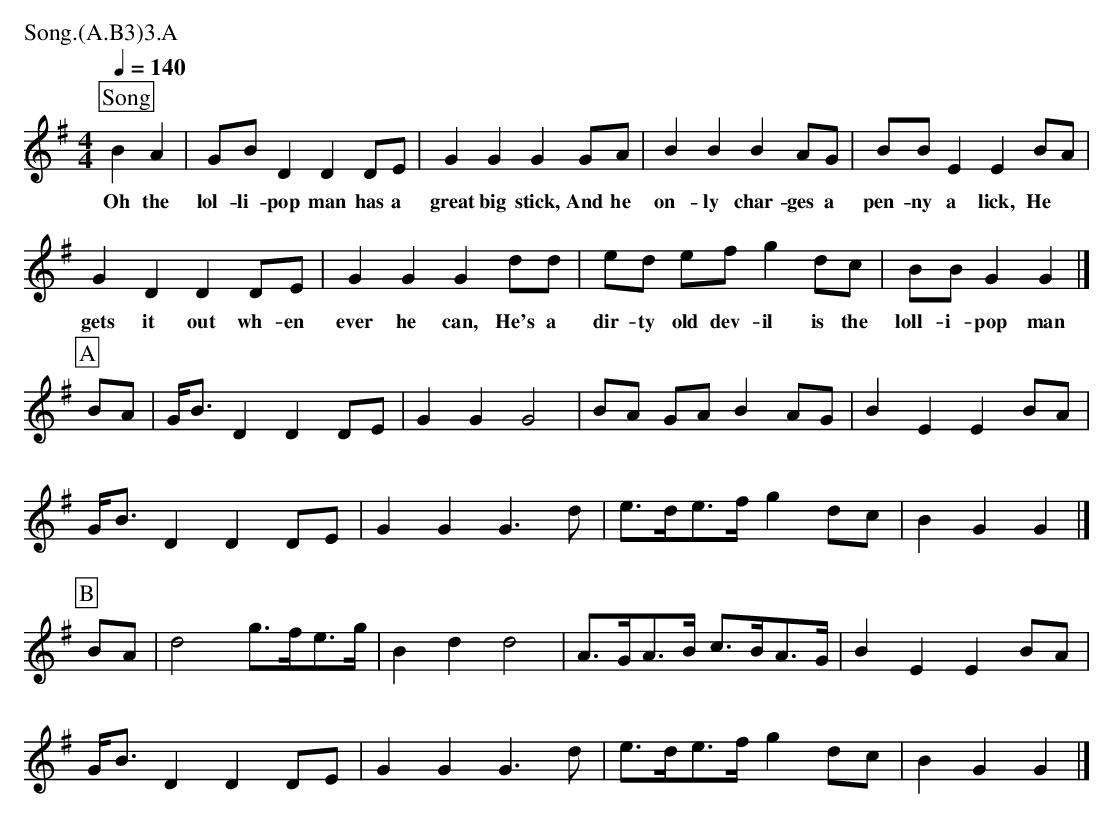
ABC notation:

X:1
T:Lollipop Man Ducklington
M:4/4
L:1/8
P:Song.(A.B3)3.A
K:G
P: Song
Q:1/4= 140
B2A2|GB D2 D2 DE |G2G2 G2 GA |B2 B2  B2 AG |BB E2 E2BA|
w: Oh the lol-li-pop man has a great big stick, And he on-ly char-ges a pen-ny a lick, He
G2 D2 D2 DE |G2G2 G2 dd|ed ef g2 dc |BB G2 G2 |]
w: gets it out wh-en ever he can, He's a dir-ty old dev-il is the loll-i-pop man
P:A
BA|G<BD2 D2 DE |G2G2 G4 |BA GA  B2 AG |B2E2 E2BA|
G<BD2 D2 DE |G2G2 G3d|e>de>f g2 dc |B2G2 G2 |]
P:B
BA|d4    g>fe>g|B2d2 d4 |A>GA>B c>BA>G|B2E2 E2BA|
G<BD2 D2 DE |G2G2 G3d|e>de>f g2 dc |B2G2 G2 |]
W:
W: Oh the lollipop man has a great long stick
W: And he only charges a penny a lick
W: He gets it out whenever he can
W: He's a dirty old devil is the lollipop man
